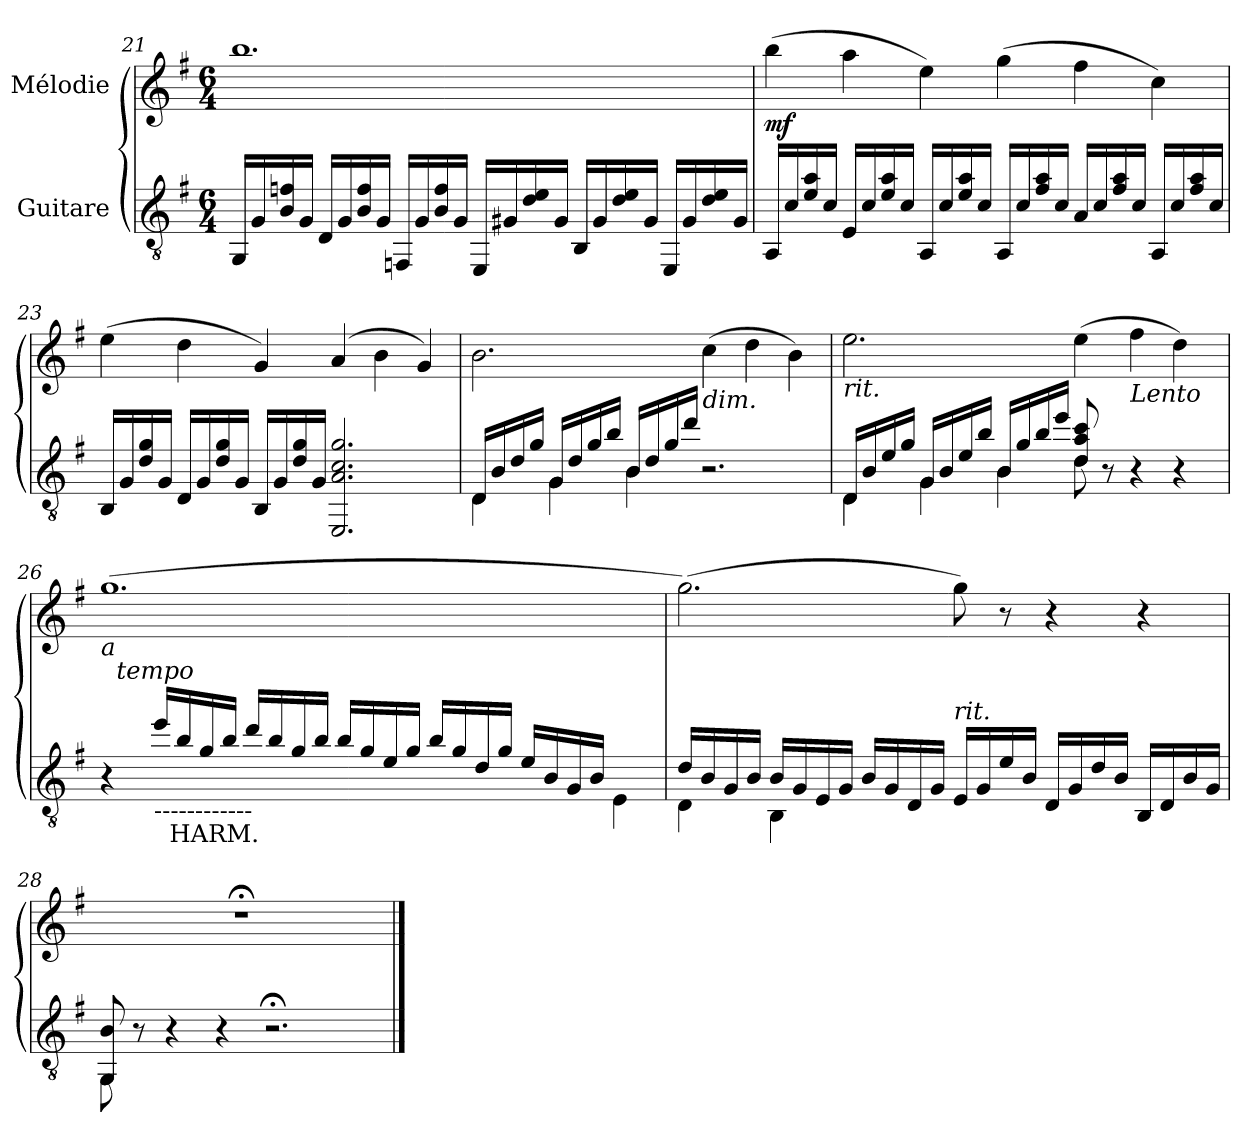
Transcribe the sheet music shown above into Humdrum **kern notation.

**kern	**kern	**dynam
*part2	*part1	*part1
*staff2	*staff1	*staff1
*I"Guitare	*I"Mélodie	*
*clefGv2	*clefG2	*
*k[f#]	*k[f#]	*
*G:	*G:	*
*M6/4	*M6/4	*
=21	=21	=21
16GG/LL	1.bb	.
16G!/	.	.
16B/ 16fn/	.	.
16G!/JJ	.	.
16D/LL	.	.
16G!/	.	.
16B/ 16f/	.	.
16G!/JJ	.	.
16FFn/LL	.	.
16G!/	.	.
16B/ 16f/	.	.
16G!/JJ	.	.
16EE/LL	.	.
16G#!/	.	.
16d/ 16e/	.	.
16G#!/JJ	.	.
16BB/LL	.	.
16G#!/	.	.
16d/ 16e/	.	.
16G#!/JJ	.	.
16EE/LL	.	.
16G#!/	.	.
16d/ 16e/	.	.
16G#!/JJ	.	.
!!LO:LB:g=z
=22	=22	=22
!	!	!LO:DY:b
16AA/LL	(>4bb	mf
16c!/	.	.
16e/ 16a/	.	.
16c!/JJ	.	.
16E/LL	4aa	.
16c!/	.	.
16e/ 16a/	.	.
16c!/JJ	.	.
16AA/LL	4ee)	.
16c!/	.	.
16e/ 16a/	.	.
16c!/JJ	.	.
16AA/LL	(>4gg	.
16c!/	.	.
16f#/ 16a/	.	.
16c!/JJ	.	.
16A/LL	4ff#	.
16c!/	.	.
16f#/ 16a/	.	.
16c!/JJ	.	.
16AA/LL	4cc)	.
16c!/	.	.
16f#/ 16a/	.	.
16c!/JJ	.	.
=23	=23	=23
16BB/LL	(>4ee	.
16G!/	.	.
16d/ 16g/	.	.
16G!/JJ	.	.
16D/LL	4dd	.
16G!/	.	.
16d/ 16g/	.	.
16G!/JJ	.	.
16BB/LL	4g)	.
16G!/	.	.
16d/ 16g/	.	.
16G!/JJ	.	.
2.EE/ 2.A/ 2.c/ 2.g/	(>4a	.
.	4b	.
.	4g)	.
=24	=24	=24
*^	*	*
16D/LL	4D\	2.b	.
16B!/	.	.	.
16d!/	.	.	.
16g!/JJ	.	.	.
16G/LL	4G\	.	.
16d!/	.	.	.
16g!/	.	.	.
16b!/JJ	.	.	.
16B/LL	4B\	.	.
16d!/	.	.	.
16g!/	.	.	.
16dd!/JJ	.	.	.
!	!	!LO:TX:b:i:t=dim.	!
2.r	2.ryy	(>4cc	.
.	.	4dd	.
.	.	4b)	.
!!LO:LB:g=z
=25	=25	=25	=25
!	!	!LO:TX:b:i:t=rit.	!
16D/LL	4D\	2.ee	.
16B!/	.	.	.
16e!/	.	.	.
16g!/JJ	.	.	.
16G/LL	4G\	.	.
16B!/	.	.	.
16e!/	.	.	.
16b!/JJ	.	.	.
16B/LL	4B\	.	.
16g!/	.	.	.
16b!/	.	.	.
16ee!/JJ	.	.	.
8d/ 8a/ 8cc/	8d\	(>4ee	.
8r	2ryy	.	.
!	!	!LO:TX:b:i:t=Lento	!
4r	.	4ff#	.
4r	.	4dd)	.
.	8ryy	.	.
=26	=26	=26	=26
!	!	!LO:TX:b:i:t=a\n         tempo	!
4r	4ryy	(>1.gg	.
!LO:TX:b:t=------------\n         HARM.	!	!	!
16ee/LL	4ryy	.	.
16b!/	.	.	.
16g!/	.	.	.
16b!/JJ	.	.	.
16dd/LL	4ryy	.	.
16b!/	.	.	.
16g!/	.	.	.
16b!/JJ	.	.	.
16b/LL	4ryy	.	.
16g!/	.	.	.
16e!/	.	.	.
16g!/JJ	.	.	.
16b/LL	4ryy	.	.
16g!/	.	.	.
16d!/	.	.	.
16g!/JJ	.	.	.
16e/LL	4ryy	.	.
16B!/	.	.	.
16G!/	.	.	.
16B!/JJ	.	.	.
4ryy	4E\	4ryy	.
=27	=27	=27	=27
16d/LL	4D\	(>2.gg)	.
16B!/	.	.	.
16G!/	.	.	.
16B!/JJ	.	.	.
16B/LL	4BB\	.	.
16G!/	.	.	.
16E!/	.	.	.
16G!/JJ	.	.	.
16B/LL	1ryy	.	.
16G!/	.	.	.
16D!/	.	.	.
16G!/JJ	.	.	.
!LO:TX:a:i:t=rit.	!	!	!
16E/LL	.	8gg)	.
16G!/	.	.	.
16e!/	.	8r	.
16B!/JJ	.	.	.
16D/LL	.	4r	.
16G!/	.	.	.
16d!/	.	.	.
16B!/JJ	.	.	.
16BB/LL	.	4r	.
16D!/	.	.	.
16B!/	.	.	.
16G!/JJ	.	.	.
!!LO:LB:g=z
=28	=28	=28	=28
!	!	!LO:N:vis=1	!
8GG/ 8B/	8GG\	1.r;<	.
8r	1ryy	.	.
4r	.	.	.
4r	.	.	.
2.r;<	.	.	.
.	4.ryy	.	.
*v	*v	*	*
==	==	==
*-	*-	*-
